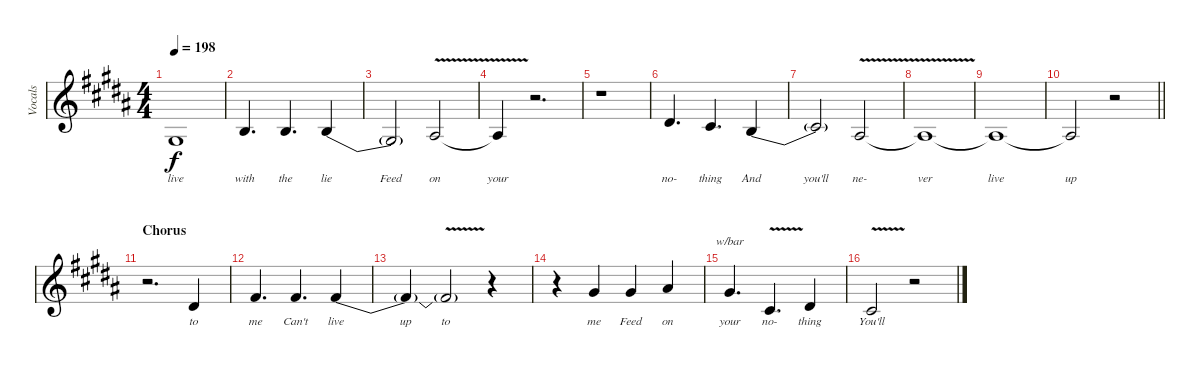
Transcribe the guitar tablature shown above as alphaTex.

\track ("Vocals" "Vocals") {instrument lead6voice}
\staff {score}
\tuning (Eb4 Bb3 Gb3 Db3 Ab2 Db2) {hide}
\ts (4 4)
\tempo 198
\clef g2
\ks b
2.3{t}.1{lyrics (0 "live") lyrics (1 "") lyrics (2 "") lyrics (3 "") lyrics (4 "") dy f} |
5.3.4{d lyrics (0 "with") lyrics (1 "") lyrics (2 "") lyrics (3 "") lyrics (4 "")} 5.3.4{d lyrics (0 "the") lyrics (1 "") lyrics (2 "") lyrics (3 "") lyrics (4 "")} 2.3{be (custom 0 6 20 6 30 10 47 10 50 0 60 0)}.4{lyrics (0 "lie") lyrics (1 "") lyrics (2 "") lyrics (3 "") lyrics (4 "")} |
2.3{t}.2{lyrics (0 "Feed") lyrics (1 "") lyrics (2 "") lyrics (3 "") lyrics (4 "")} 4.3{v}.2{lyrics (0 "on") lyrics (1 "") lyrics (2 "") lyrics (3 "") lyrics (4 "")} |
4.3{t}.4{lyrics (0 "your") lyrics (1 "") lyrics (2 "") lyrics (3 "") lyrics (4 "")} r.2{d} |
r.1 |
5.2.4{d lyrics (0 "no-") lyrics (1 "") lyrics (2 "") lyrics (3 "") lyrics (4 "")} 3.2.4{d lyrics (0 "thing") lyrics (1 "") lyrics (2 "") lyrics (3 "") lyrics (4 "")} 5.3{be (custom 0 0 15 0 25 4 60 4)}.4{lyrics (0 "And") lyrics (1 "") lyrics (2 "") lyrics (3 "") lyrics (4 "")} |
5.3{t}.2{lyrics (0 "you'll") lyrics (1 "") lyrics (2 "") lyrics (3 "") lyrics (4 "")} 4.3{v}.2{lyrics (0 "ne-") lyrics (1 "") lyrics (2 "") lyrics (3 "") lyrics (4 "")} |
4.3{t}.1{lyrics (0 "ver") lyrics (1 "") lyrics (2 "") lyrics (3 "") lyrics (4 "")} |
4.3{t}.1{lyrics (0 "live") lyrics (1 "") lyrics (2 "") lyrics (3 "") lyrics (4 "")} |
\barLineRight lightlight
4.3{t}.2{lyrics (0 "up") lyrics (1 "") lyrics (2 "") lyrics (3 "") lyrics (4 "")} r.2 |
\section ("" "Chorus")
r.2{d} 5.2.4{lyrics (0 "to") lyrics (1 "") lyrics (2 "") lyrics (3 "") lyrics (4 "")} |
8.2.4{d lyrics (0 "me") lyrics (1 "") lyrics (2 "") lyrics (3 "") lyrics (4 "")} 8.2.4{d lyrics (0 "Can't") lyrics (1 "") lyrics (2 "") lyrics (3 "") lyrics (4 "")} 6.2{be (custom 0 4 25 4 30 0 35 4 60 4)}.4{lyrics (0 "live") lyrics (1 "") lyrics (2 "") lyrics (3 "") lyrics (4 "")} |
6.2{t}.4{lyrics (0 "up") lyrics (1 "") lyrics (2 "") lyrics (3 "") lyrics (4 "")} 6.2{v t}.2{lyrics (0 "to") lyrics (1 "") lyrics (2 "") lyrics (3 "") lyrics (4 "")} r.4 |
r.4 5.1.4{lyrics (0 "me") lyrics (1 "") lyrics (2 "") lyrics (3 "") lyrics (4 "")} 5.1.4{lyrics (0 "Feed") lyrics (1 "") lyrics (2 "") lyrics (3 "") lyrics (4 "")} 7.1.4{lyrics (0 "on") lyrics (1 "") lyrics (2 "") lyrics (3 "") lyrics (4 "")} |
7.3.4{d tbe (custom default 0 14 27 14 32 0 60 0) lyrics (0 "your") lyrics (1 "") lyrics (2 "") lyrics (3 "") lyrics (4 "")} 7.3{v}.4{d lyrics (0 "no-") lyrics (1 "") lyrics (2 "") lyrics (3 "") lyrics (4 "")} 5.2.4{lyrics (0 "thing") lyrics (1 "") lyrics (2 "") lyrics (3 "") lyrics (4 "")} |
7.3{v}.2{lyrics (0 "You'll") lyrics (1 "") lyrics (2 "") lyrics (3 "") lyrics (4 "")} r.2
